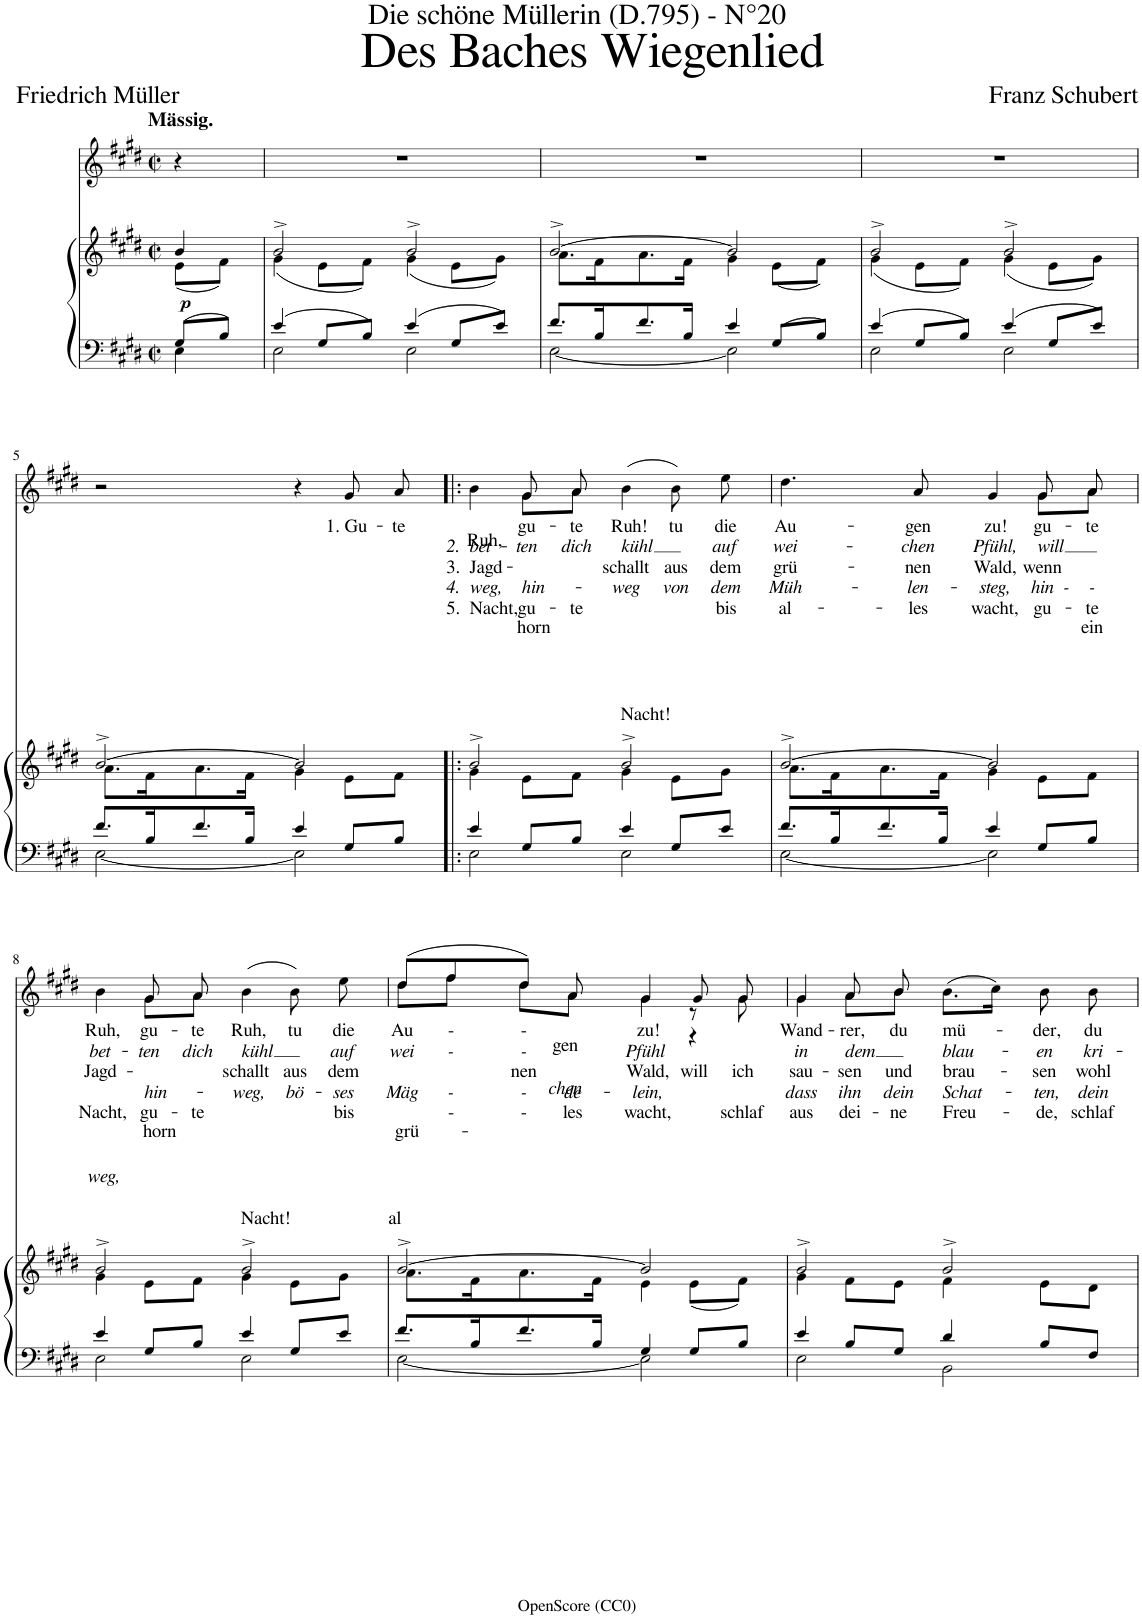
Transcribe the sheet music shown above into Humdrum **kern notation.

**kern	**kern	**dynam	**kern	**text	**text	**text	**text	**text
*part2	*part2	*part2	*part1	*part1	*part1	*part1	*part1	*part1
*staff3	*staff2	*staff2/3	*staff1	*staff1	*staff1	*staff1	*staff1	*staff1
*I"Piano	*	*	*I"Hautbois	*	*	*	*	*
*I'Pno	*	*	*	*	*	*	*	*
*clefF4	*clefG2	*	*clefG2	*	*	*	*	*
*k[f#c#g#d#]	*k[f#c#g#d#]	*	*k[f#c#g#d#]	*	*	*	*	*
*M2/2	*M2/2	*	*M2/2	*	*	*	*	*
*met(c|)	*met(c|)	*	*met(c|)	*	*	*	*	*
=1	=1	=1	=1	=1	=1	=1	=1	=1
*^	*^	*	*	*	*	*	*	*
!	!	!	!	!	!LO:TX:a:B:t=Mässig.	!	!	!	!	!
!	!	!	!	!LO:DY:b	!	!	!	!	!	!
8G#/L	4E\	4b/	(8e\L	p	4r	.	.	.	.	.
8B/J	.	.	8f#\J)	.	.	.	.	.	.	.
=2	=2	=2	=2	=2	=2	=2	=2	=2	=2	=2
4e/	2E\	2b^/	(4g#\	.	1r	.	.	.	.	.
8G#/L	.	.	8e\L	.	.	.	.	.	.	.
8B/J	.	.	8f#\J)	.	.	.	.	.	.	.
4e/	2E\	2b^/	(4g#\	.	.	.	.	.	.	.
8G#/L	.	.	8e\L	.	.	.	.	.	.	.
8e/J	.	.	8g#\J)	.	.	.	.	.	.	.
=3	=3	=3	=3	=3	=3	=3	=3	=3	=3	=3
8.f#/L	[2E\	[2b^/	8.a\L	.	1r	.	.	.	.	.
16B/K	.	.	16f#\K	.	.	.	.	.	.	.
8.f#/	.	.	8.a\	.	.	.	.	.	.	.
16B/Jk	.	.	16f#\Jk	.	.	.	.	.	.	.
4e/	2E\]	2b/]	4g#\	.	.	.	.	.	.	.
8G#/L	.	.	(8e\L	.	.	.	.	.	.	.
8B/J	.	.	8f#\J)	.	.	.	.	.	.	.
=4	=4	=4	=4	=4	=4	=4	=4	=4	=4	=4
4e/	2E\	2b^/	(4g#\	.	1r	.	.	.	.	.
8G#/L	.	.	8e\L	.	.	.	.	.	.	.
8B/J	.	.	8f#\J)	.	.	.	.	.	.	.
4e/	2E\	2b^/	(4g#\	.	.	.	.	.	.	.
8G#/L	.	.	8e\L	.	.	.	.	.	.	.
8e/J	.	.	8g#\J)	.	.	.	.	.	.	.
!!LO:LB:g=z
=5	=5	=5	=5	=5	=5	=5	=5	=5	=5	=5
8.f#/L	[2E\	[2b^/	8.a\L	.	2r	.	.	.	.	.
16B/K	.	.	16f#\K	.	.	.	.	.	.	.
8.f#/	.	.	8.a\	.	.	.	.	.	.	.
16B/Jk	.	.	16f#\Jk	.	.	.	.	.	.	.
4e/	2E\]	2b/]	4g#\	.	4r	.	.	.	.	.
!	!	!	!	!	!	!LO:LY:b	!	!	!	!
8G#/L	.	.	8e\L	.	8g#/	1. Gu-	.	.	.	.
!	!	!	!	!	!	!LO:LY:b	!	!	!	!
8B/J	.	.	8f#\J	.	8a/	-te	.	.	.	.
=6!|:	=6!|:	=6!|:	=6!|:	=6!|:	=6!|:	=6!|:	=6!|:	=6!|:	=6!|:	=6!|:
!	!	!	!	!	!	!LO:LY:b	!LO:LY:b	!LO:LY:b	!LO:LY:b	!LO:LY:b
*	*	*	*	*	*^	*	*	*	*	*
4e/	2E\	2b^/	4g#\	.	4b\	4ryy	Ruh,	2. bet-	3. Jagd-	4. weg,	5. Nacht,
!	!	!	!	!	!	!	!LO:LY:b	!LO:LY:b	!LO:LY:b	!LO:LY:b	!LO:LY:b
8G#/L	.	.	8e\L	.	8g#/	8g#\L	gu-	-ten	-horn	hin-	gu-
!	!	!	!	!	!	!	!LO:LY:b	!LO:LY:b	!	!	!LO:LY:b
8B/J	.	.	8f#\J	.	8a/	8a\J	-te	dich	.	.	-te
!	!	!	!	!	!	!	!LO:LY:b	!LO:LY:b	!LO:LY:b	!LO:LY:b	!LO:LY:b
4e/	2E\	2b^/	4g#\	.	(4b\	2ryy	Ruh!	kühl	schallt	-weg	Nacht!
!	!	!	!	!	!	!	!LO:LY:b	!	!LO:LY:b	!LO:LY:b	!
8G#/L	.	.	8e\L	.	8b\)	.	tu	.	aus	von	.
!	!	!	!	!	!	!	!LO:LY:b	!LO:LY:b	!LO:LY:b	!LO:LY:b	!LO:LY:b
8e/J	.	.	8g#\J	.	8ee\	.	die	auf	dem	dem	bis
=7	=7	=7	=7	=7	=7	=7	=7	=7	=7	=7	=7
!	!	!	!	!	!	!	!LO:LY:b	!LO:LY:b	!LO:LY:b	!LO:LY:b	!LO:LY:b
8.f#/L	[2E\	[2b^/	8.a\L	.	4.dd#\	2.ryy	Au-	wei-	grü-	Müh-	al-
16B/K	.	.	16f#\K	.	.	.	.	.	.	.	.
8.f#/	.	.	8.a\	.	.	.	.	.	.	.	.
!	!	!	!	!	!	!	!LO:LY:b	!LO:LY:b	!LO:LY:b	!LO:LY:b	!LO:LY:b
.	.	.	.	.	8a/	.	-gen	-chen	-nen	-len-	-les
16B/Jk	.	.	16f#\Jk	.	.	.	.	.	.	.	.
!	!	!	!	!	!	!	!LO:LY:b	!LO:LY:b	!LO:LY:b	!LO:LY:b	!LO:LY:b
4e/	2E\]	2b/]	4g#\	.	4g#/	.	zu!	Pfühl,	Wald,	-steg,	wacht,
!	!	!	!	!	!	!	!LO:LY:b	!LO:LY:b	!LO:LY:b	!LO:LY:b	!LO:LY:b
8G#/L	.	.	8e\L	.	8g#/	8g#\L	gu-	will	wenn	hin -	gu-
!	!	!	!	!	!	!	!LO:LY:b	!	!LO:LY:b	!LO:LY:b	!LO:LY:b
8B/J	.	.	8f#\J	.	8a/	8a\J	-te	.	ein	-	-te
!!LO:LB:g=z	!!
=8	=8	=8	=8	=8	=8	=8	=8	=8	=8	=8	=8
!	!	!	!	!	!	!	!LO:LY:b	!LO:LY:b	!LO:LY:b	!LO:LY:b	!LO:LY:b
4e/	2E\	2b^/	4g#\	.	4b\	4ryy	Ruh,	bet-	Jagd-	weg,	Nacht,
!	!	!	!	!	!	!	!LO:LY:b	!LO:LY:b	!LO:LY:b	!LO:LY:b	!LO:LY:b
8G#/L	.	.	8e\L	.	8g#/	8g#\L	gu-	-ten	-horn	hin-	gu-
!	!	!	!	!	!	!	!LO:LY:b	!LO:LY:b	!	!	!LO:LY:b
8B/J	.	.	8f#\J	.	8a/	8a\J	-te	dich	.	.	-te
!	!	!	!	!	!	!	!LO:LY:b	!LO:LY:b	!LO:LY:b	!LO:LY:b	!LO:LY:b
4e/	2E\	2b^/	4g#\	.	(4b\	2ryy	Ruh,	kühl	schallt	-weg,	Nacht!
!	!	!	!	!	!	!	!LO:LY:b	!	!LO:LY:b	!LO:LY:b	!
8G#/L	.	.	8e\L	.	8b\)	.	tu	.	aus	bö-	.
!	!	!	!	!	!	!	!LO:LY:b	!LO:LY:b	!LO:LY:b	!LO:LY:b	!LO:LY:b
8e/J	.	.	8g#\J	.	8ee\	.	die	auf	dem	-ses	bis
*	*	*	*	*	*v	*v	*	*	*	*	*
=9	=9	=9	=9	=9	=9	=9	=9	=9	=9	=9
!	!	!	!	!	!	!LO:LY:b	!LO:LY:b	!LO:LY:b	!LO:LY:b	!LO:LY:b
*	*	*	*	*	*^	*	*	*	*	*
*	*	*	*	*	*	*^	*	*	*	*	*
8.f#/L	[2E\	[2b^/	8.a\L	.	(8dd#/L	8dd#\L	2.ryy	Au	wei	grü-	Mäg	al
!	!	!	!	!	!	!	!	!LO:LY:b	!LO:LY:b	!	!LO:LY:b	!LO:LY:b
.	.	.	.	.	8ff#/	8ff#\J	.	-	-	.	-	-
16B/K	.	.	16f#\K	.	.	.	.	.	.	.	.	.
!	!	!	!	!	!	!	!	!LO:LY:b	!LO:LY:b	!LO:LY:b	!LO:LY:b	!LO:LY:b
8.f#/	.	.	8.a\	.	8dd#/J)	8dd#\L	.	-	-	-nen	-	-
!	!	!	!	!	!	!	!	!LO:LY:b	!LO:LY:b	!	!LO:LY:b	!LO:LY:b
.	.	.	.	.	8a/	8a\J	.	-gen	-chen	.	de-	les
16B/Jk	.	.	16f#\Jk	.	.	.	.	.	.	.	.	.
!	!	!	!	!	!	!	!	!LO:LY:b	!LO:LY:b	!LO:LY:b	!LO:LY:b	!LO:LY:b
4G#/	2E\]	2b/]	4e\	.	4g#/	4g#\	.	zu!	Pfühl	Wald,	-lein,	wacht,
!	!	!	!	!	!	!	!	!	!	!LO:LY:b	!	!
8G#/L	.	.	(8e\L	.	8g#/	8r	4r	.	.	will	.	.
!	!	!	!	!	!	!	!	!	!	!LO:LY:b	!	!LO:LY:b
8B/J	.	.	8f#\J)	.	8g#/	8g#\	.	.	.	ich	.	schlaf
*	*	*	*	*	*	*v	*v	*	*	*	*	*
=10	=10	=10	=10	=10	=10	=10	=10	=10	=10	=10	=10
!	!	!	!	!	!	!	!LO:LY:b	!LO:LY:b	!LO:LY:b	!LO:LY:b	!LO:LY:b
4e/	2E\	2b^/	4g#\	.	4g#/	4g#\	Wand-	in	sau-	dass	aus
!	!	!	!	!	!	!	!LO:LY:b	!LO:LY:b	!LO:LY:b	!LO:LY:b	!LO:LY:b
8B/L	.	.	8f#\L	.	8a/	8a\L	-rer,	dem	-sen	ihn	dei-
!	!	!	!	!	!	!	!LO:LY:b	!	!LO:LY:b	!LO:LY:b	!LO:LY:b
8G#/J	.	.	8e\J	.	8b/	8b\J	du	.	und	dein	-ne
!	!	!	!	!	!	!	!LO:LY:b	!LO:LY:b	!LO:LY:b	!LO:LY:b	!LO:LY:b
4d#/	2BB\	2b^/	4f#\	.	(8.b\L	2ryy	mü-	blau-	brau-	Schat-	Freu-
.	.	.	.	.	16cc#\Jk)	.	.	.	.	.	.
!	!	!	!	!	!	!	!LO:LY:b	!LO:LY:b	!LO:LY:b	!LO:LY:b	!LO:LY:b
8B/L	.	.	8e\L	.	8b\	.	-der,	-en	-sen	-ten,	-de,
!	!	!	!	!	!	!	!LO:LY:b	!LO:LY:b	!LO:LY:b	!LO:LY:b	!LO:LY:b
8F#/J	.	.	8d#\J	.	8b\	.	du	kri-	wohl	dein	schlaf
*v	*v	*	*	*	*v	*v	*	*	*	*	*
*	*v	*v	*	*	*	*	*	*	*
=	=	=	=	=	=	=	=	=
*-	*-	*-	*-	*-	*-	*-	*-	*-
